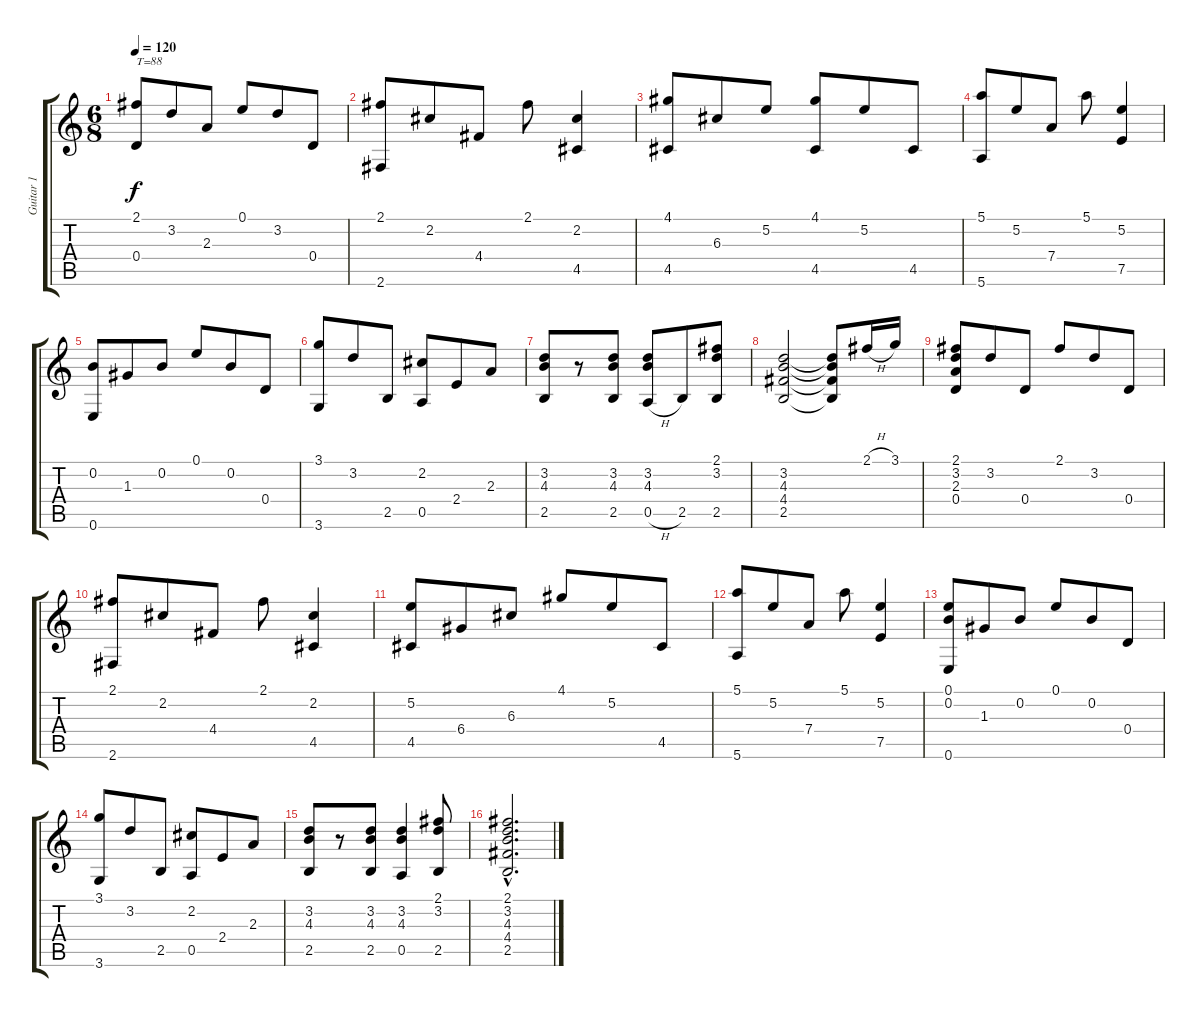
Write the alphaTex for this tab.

\track ("Guitar 1" "Guitar 1") {instrument acousticguitarnylon}
\staff {score tabs}
\tuning (E4 B3 G3 D3 A2 E2) {hide}
\ts (6 8)
\tempo 120
\clef g2
\ks c
(2.1 0.4).8{txt "T=88" dy f instrument acousticguitarnylon} 3.2.8 2.3.8 0.1.8 3.2.8 0.4.8 |
(2.1 2.6).8 2.2.8 4.4.8 2.1.8 (2.2 4.5).4 |
(4.1 4.5).8 6.3.8 5.2.8 (4.1 4.5).8 5.2.8 4.5.8 |
(5.1 5.6).8 5.2.8 7.4.8 5.1.8 (5.2 7.5).4 |
(0.2 0.6).8 1.3.8 0.2.8 0.1.8 0.2.8 0.4.8 |
(3.1 3.6).8 3.2.8 2.5.8 (2.2 0.5).8 2.4.8 2.3.8 |
(3.2 4.3 2.5).8 r.8 (3.2 4.3 2.5).8 (3.2 4.3 0.5{h}).8 2.5.8 (2.1 3.2 2.5).8 |
(3.2 4.3 4.4 2.5).2 (3.2{t} 4.3{t} 4.4{t} 2.5{t}).8 2.1{h}.16 3.1.16 |
(2.1 3.2 2.3 0.4).8 3.2.8 0.4.8 2.1.8 3.2.8 0.4.8 |
(2.1 2.6).8 2.2.8 4.4.8 2.1.8 (2.2 4.5).4 |
(5.2 4.5).8 6.4.8 6.3.8 4.1.8 5.2.8 4.5.8 |
(5.1 5.6).8 5.2.8 7.4.8 5.1.8 (5.2 7.5).4 |
(0.1 0.2 0.6).8 1.3.8 0.2.8 0.1.8 0.2.8 0.4.8 |
(3.1 3.6).8 3.2.8 2.5.8 (2.2 0.5).8 2.4.8 2.3.8 |
(3.2 4.3 2.5).8 r.8 (3.2 4.3 2.5).8 (3.2 4.3 0.5).4 (2.1 3.2 2.5).8 |
(2.1{hac} 3.2{hac} 4.3{hac} 4.4{hac} 2.5{hac}).2{d}
